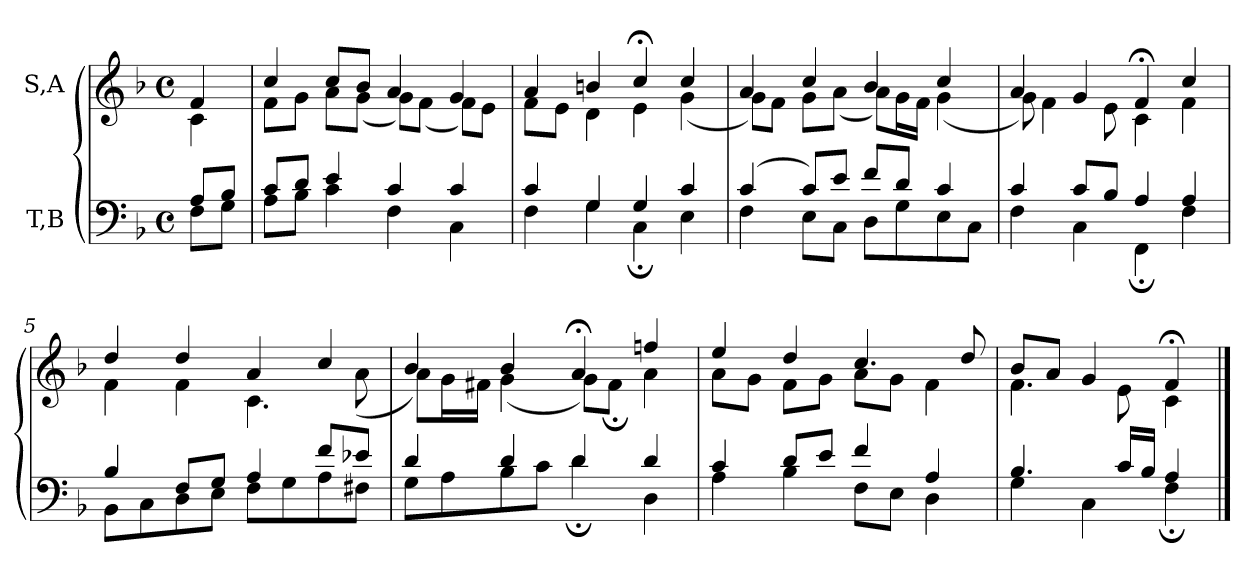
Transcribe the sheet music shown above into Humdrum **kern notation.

**kern	**kern
*part2	*part1
*staff2	*staff1
*I"T,B	*I"S,A
*clefF4	*clefG2
*k[b-]	*k[b-]
*M4/4	*M4/4
*met(c)	*met(c)
=	=
*^	*^
8AL	8FL	4f	4c
8B-J	8GJ	.	.
=1	=1	=1	=1
8cL	8AL	4cc	8fL
8dJ	8B-J	.	8gJ
4e	4c	8ccL	8aL
.	.	8b-J	(<8gJ
4c	4F	4a	8gL)
.	.	.	(<8fJ
4c	4C	4g	8fL)
.	.	.	8eJ
=2	=2	=2	=2
4c	4F	4a	8fL
.	.	.	8eJ
4G	4G	4bn	4d
4G	4C;	4cc;<	4e
4c	4E	4cc	(<4g
=3	=3	=3	=3
(>4c	4F	4a	8gL)
.	.	.	8fJ
8cL)	8EL	4cc	8gL
8eJ	8CJ	.	(<8aJ
8fL	8DL	4b-	8aL)
8dJ	8G	.	16gL
.	.	.	16fJJ
4c	8E	4cc	(<4g
.	8CJ	.	.
=4	=4	=4	=4
4c	4F	4a	8g)
.	.	.	4f
8cL	4C	4g	.
8B-J	.	.	8e
4A	4FF;	4f;<	4c
4A	4F	4cc	4f
=5	=5	=5	=5
4B-	8BB-L	4dd	4f
.	8C	.	.
8FL	8D	4dd	4f
8GJ	8EJ	.	.
4A	8FL	4a	4.c
.	8G	.	.
8fL	8A	4cc	.
8e-XJ	8F#XJ	.	(<8a
=6	=6	=6	=6
4d	8GL	4b-	8aL)
.	8A	.	16gL
.	.	.	16f#XJJ
4d	8B-	4b-	(<4g
.	8cJ	.	.
4d	4d;	4a;<	8gL)
.	.	.	8f#;J
4d	4D	4ffn	4a
=7	=7	=7	=7
4c	4A	4ee	8aL
.	.	.	8gJ
8dL	4B-	4dd	8fL
8eJ	.	.	8gJ
4f	8FL	4.cc	8aL
.	8EJ	.	8gJ
4A	4D	.	4f
.	.	8dd	.
=8	=8	=8	=8
4.B-	4G	8b-L	4.f
.	.	8aJ	.
.	4C	4g	.
16cLL	.	.	8e
16B-JJ	.	.	.
4A	4F;	4f;<	4c
*v	*v	*	*
*	*v	*v
==	==
*-	*-
